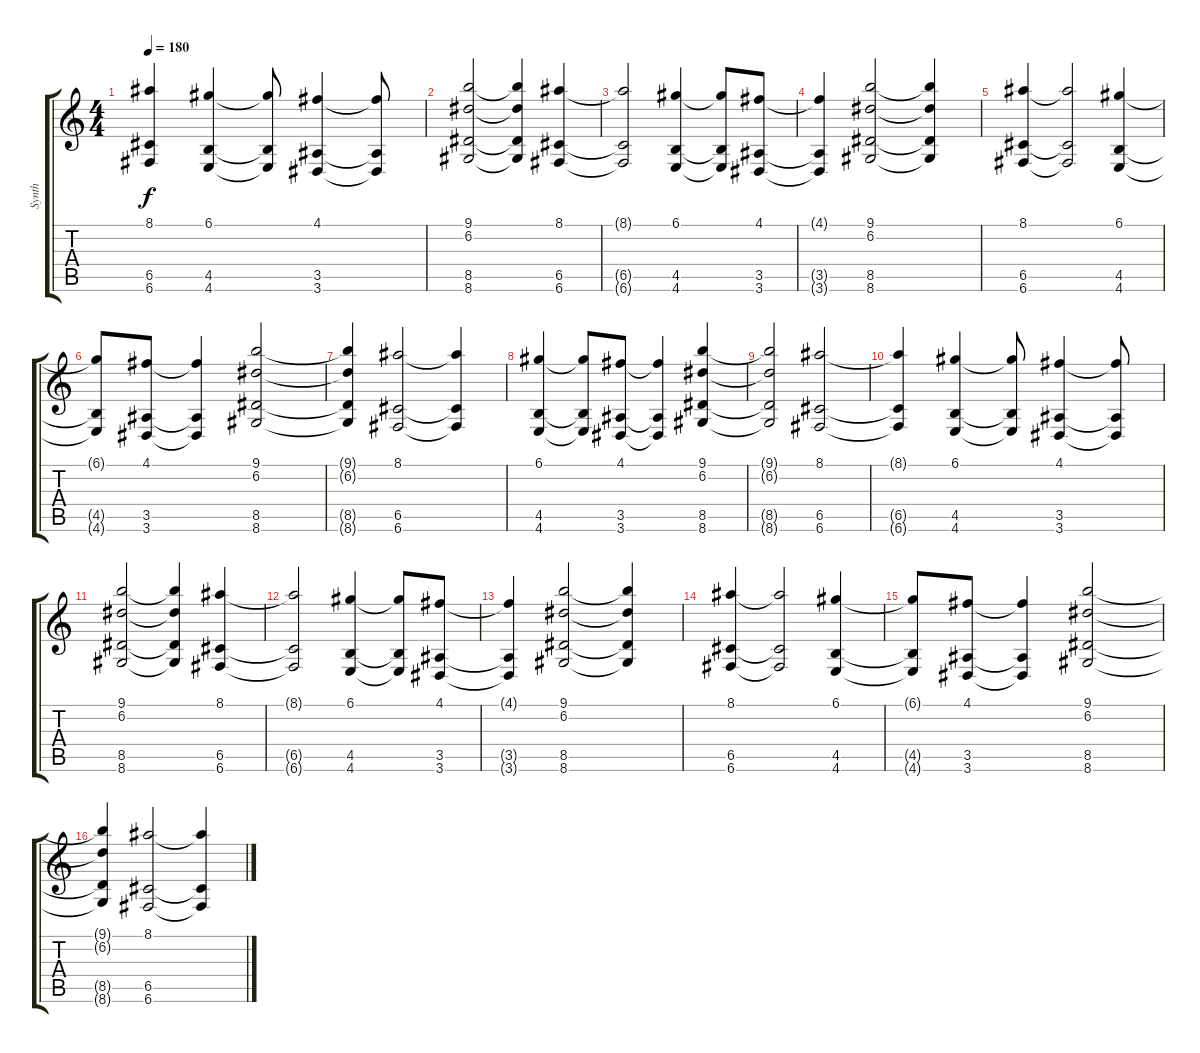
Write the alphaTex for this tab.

\track ("Synth" "Synth") {instrument stringensemble1}
\staff {score tabs}
\tuning (D5 A4 F4 C4 G3 C3) {hide}
\ts (4 4)
\tempo 180
\clef g2
\ks c
(8.1{t} 6.5{t} 6.6{t}).4{dy f} (6.1 4.5 4.6).4 (6.1{t} 4.5{t} 4.6{t}).8 (4.1 3.5 3.6).4 (4.1{t} 3.5{t} 3.6{t}).8 |
(9.1 6.2 8.5 8.6).2 (9.1{t} 6.2{t} 8.5{t} 8.6{t}).4 (8.1 6.5 6.6).4 |
(8.1{t} 6.5{t} 6.6{t}).2 (6.1 4.5 4.6).4 (6.1{t} 4.5{t} 4.6{t}).8 (4.1 3.5 3.6).8 |
(4.1{t} 3.5{t} 3.6{t}).4 (9.1 6.2 8.5 8.6).2 (9.1{t} 6.2{t} 8.5{t} 8.6{t}).4 |
(8.1 6.5 6.6).4 (8.1{t} 6.5{t} 6.6{t}).2 (6.1 4.5 4.6).4 |
(6.1{t} 4.5{t} 4.6{t}).8 (4.1 3.5 3.6).8 (4.1{t} 3.5{t} 3.6{t}).4 (9.1 6.2 8.5 8.6).2 |
(9.1{t} 6.2{t} 8.5{t} 8.6{t}).4 (8.1 6.5 6.6).2 (8.1{t} 6.5{t} 6.6{t}).4 |
(6.1 4.5 4.6).4 (6.1{t} 4.5{t} 4.6{t}).8 (4.1 3.5 3.6).8 (4.1{t} 3.5{t} 3.6{t}).4 (9.1 6.2 8.5 8.6).4 |
(9.1{t} 6.2{t} 8.5{t} 8.6{t}).2 (8.1 6.5 6.6).2 |
(8.1{t} 6.5{t} 6.6{t}).4 (6.1 4.5 4.6).4 (6.1{t} 4.5{t} 4.6{t}).8 (4.1 3.5 3.6).4 (4.1{t} 3.5{t} 3.6{t}).8 |
(9.1 6.2 8.5 8.6).2 (9.1{t} 6.2{t} 8.5{t} 8.6{t}).4 (8.1 6.5 6.6).4 |
(8.1{t} 6.5{t} 6.6{t}).2 (6.1 4.5 4.6).4 (6.1{t} 4.5{t} 4.6{t}).8 (4.1 3.5 3.6).8 |
(4.1{t} 3.5{t} 3.6{t}).4 (9.1 6.2 8.5 8.6).2 (9.1{t} 6.2{t} 8.5{t} 8.6{t}).4 |
(8.1 6.5 6.6).4 (8.1{t} 6.5{t} 6.6{t}).2 (6.1 4.5 4.6).4 |
(6.1{t} 4.5{t} 4.6{t}).8 (4.1 3.5 3.6).8 (4.1{t} 3.5{t} 3.6{t}).4 (9.1 6.2 8.5 8.6).2 |
(9.1{t} 6.2{t} 8.5{t} 8.6{t}).4 (8.1 6.5 6.6).2 (8.1{t} 6.5{t} 6.6{t}).4
